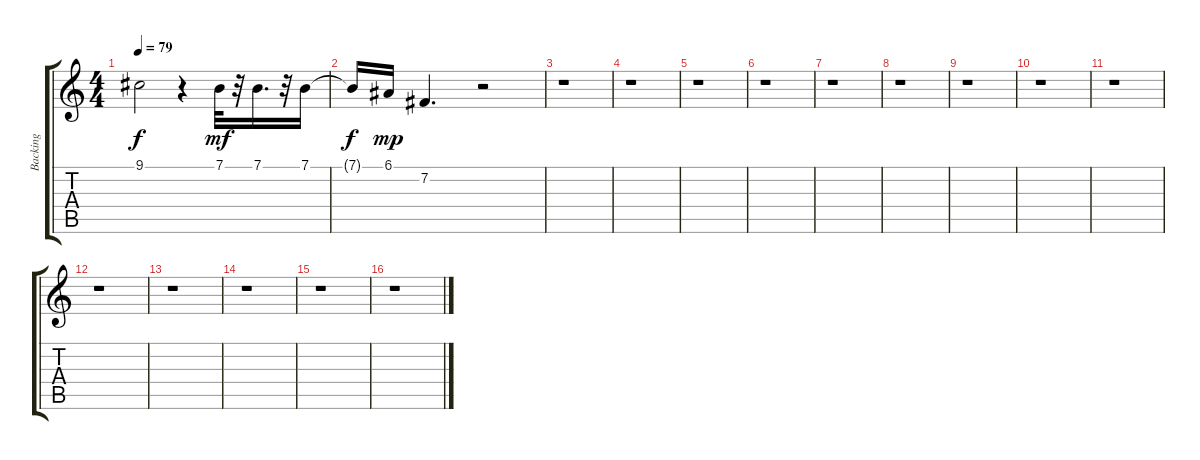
\track ("Backing" "Backing") {instrument lead3calliope}
\staff {score tabs}
\tuning (E4 B3 G3 D3 A2 E2) {hide}
\ts (4 4)
\tempo 79
\clef g2
\ks c
9.1{t}.2{dy f} r.4 7.1.32{dy mf} r.32 7.1.16{d} r.32 7.1.16 |
7.1{t}.16{dy f} 6.1.16{dy mp} 7.2.4{d} r.2 |
r.1 |
r.1 |
r.1 |
r.1 |
r.1 |
r.1 |
r.1 |
r.1 |
r.1 |
r.1 |
r.1 |
r.1 |
r.1 |
r.1
